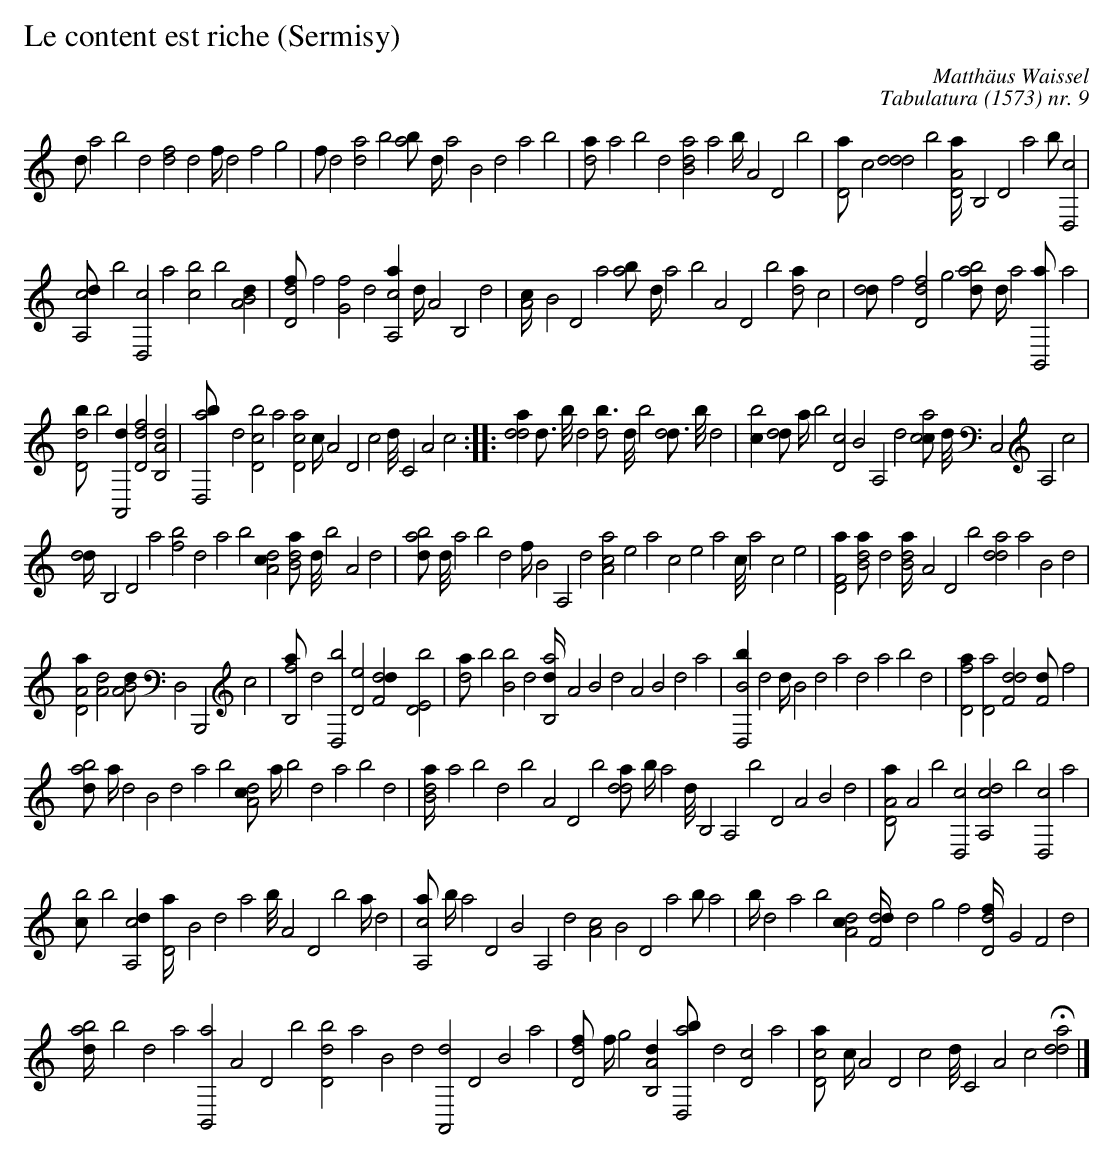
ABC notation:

X:1
T:Le content est riche (Sermisy)
C:Matthäus Waissel
C:Tabulatura (1573) nr. 9
M:none
L:1/2
K:germantab
,d//abd [fd]d f///dfg |\
	f//,,d[da]b [ab//] ,,d///,a ,b,dab |\
	[da//]abd [b,da]a b///a,d,b |\
	[,d,a//],,,c[,ddd],,b [a,d,a///],,b,,d,a ,b//[,d,,c] |
[a,,cd//]b[d,,c],,,a [,,bc]b [a,b,d/] |\
	[,d,df//],f[,,g,f],d [a,,ca/] ,,d///,a,b,,d |\
	[,a,c///],b,d,a [ab//] ,d///a ba,d,b [da//],,,c |\
	[,,dd//]f[dd,f],g [abd//] ,d///a [b,,,a//]a |
[,d,db//]b [a,,,d/] [,d,df] [a,b,,d] |\
	[ad,,b//],,,d[,d,cb],,,a [,d,ca] ,c///,a,d,c ,d////,c,a,c ::\
	[,dda/] ,,d3/8 ,,b////,,d [,db3/8] ,,,d////,,b [,,dd3/8] ,,b////,,d |\
	[,,bc/] [,,dd//] ,a///,b [,d,c],b,a,,d [,acc//] ,,d////,,c,,a,,c |
[,,dd///],,b,,d,a [fb],dab [da,c/] [b,da//] d////ba,d |\
	[abd//] ,d////abd f///,b,a,,d [aa,c],eac ea c////ace |\
	[f,d,a/] [b,da//]d [b,da///]a,d,b [,dda]ab,d |
[a,d,a/] [a,d] [a,b,d//],,d,,b,,,,c |\
	[fb,,a//],,,,,d[,,d,,b][d,e] [f,dd/] [d,e,b] |\
	[,,da//]b[b,b],,,d [ab,,d///],a,b,d a,b,da |\
	[b,d,,b/] ,,,d ,d///,b,da ,dabd |\
	[fd,a/] [,d,a] [f,dd] [f,d//],,,f |
[abd//] a///,d ,b,dab [da,c//] a///b dabd |\
	[b,da///]abd ba,d,b [,dda//] ,b///,a ,,d////,,b,,a,,b ,,d,a,b,d |\
	[a,d,a//],a,b[,d,,c] [a,,cd]b[d,,c],,,a |
[,,bc//]b [a,,cd/] [,d,a///],b,da b////a,d,b a///,d |\
	[a,,ca//] b///a ,d,b,a,,d [,a,c],b,d,a ,b//a |\
	b///,dab [da,c/] [f,dd///]dgf [dd,f///],g,f,d |
[abd///]bda [b,,,a]a,d,b [,d,db]ab,d [a,,,d],d,b,a |\
	[,d,df//] ,f///,g [a,b,,d/] [ad,,b//],,,d[,d,c],,,a |\
	[,d,ca//] ,c///,a,d,c ,d////,c,a,c H[,dda1] |]
